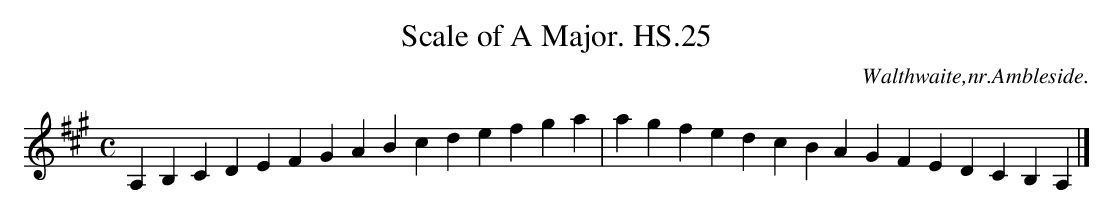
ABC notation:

X:1
T:Scale of A Major. HS.25
L:1/4
M:C
O:Walthwaite,nr.Ambleside.
K:A
A,B,CDEFGABcdefga|agfedcBAGFEDCB,A,|]
